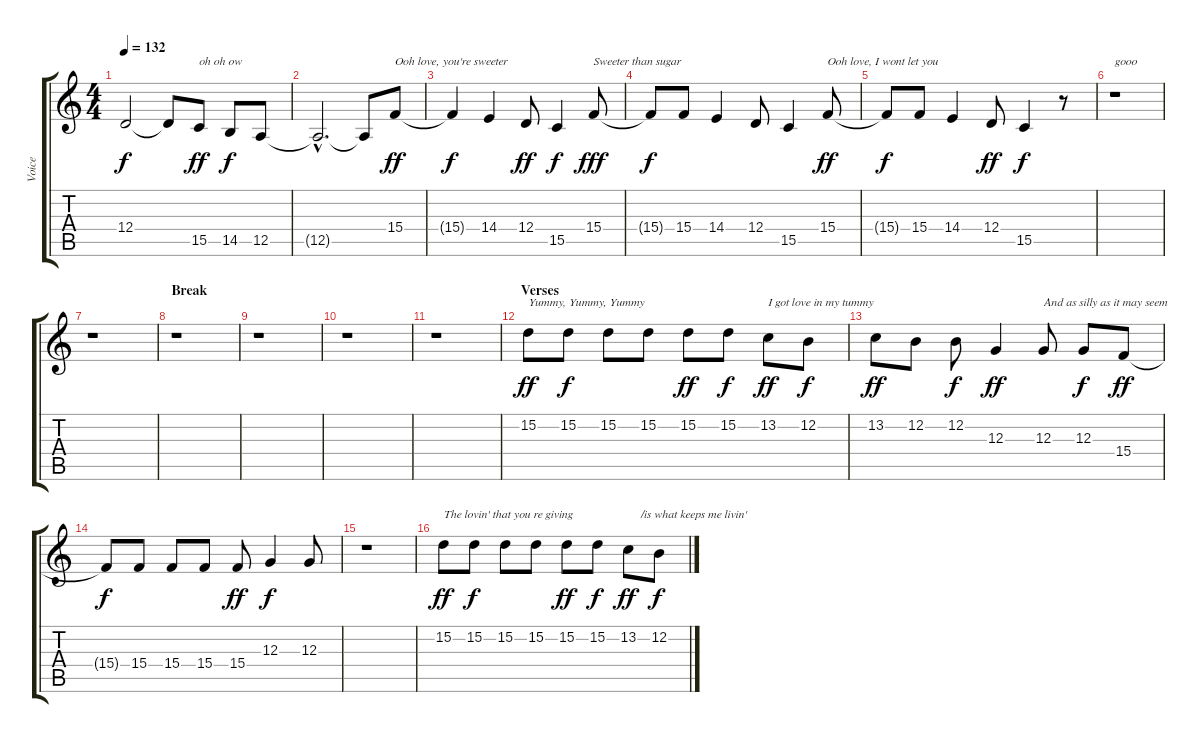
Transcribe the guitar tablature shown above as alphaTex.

\track ("Voice" "Voice") {instrument bassoon}
\staff {score tabs}
\tuning (E4 B3 G3 D3 A2 E2) {hide}
\ts (4 4)
\tempo 132
\clef g2
\ks c
12.4{t}.2{dy f} 12.4{t}.8 15.5.8{txt "oh oh ow" dy ff} 14.5.8{dy f} 12.5.8 |
12.5{hac t}.2{d} 12.5{t}.8 15.4.8{txt "Ooh love, you're sweeter" dy ff} |
15.4{t}.4{dy f} 14.4.4 12.4.8{dy ff} 15.5.4{dy f} 15.4.8{txt "Sweeter than sugar" dy fff} |
15.4{t}.8{dy f} 15.4.8 14.4.4 12.4.8 15.5.4 15.4.8{txt "Ooh love, I wont let you " dy ff} |
15.4{t}.8{dy f} 15.4.8 14.4.4 12.4.8{dy ff} 15.5.4{dy f} r.8 |
r.1{txt "gooo"} |
r.1 |
\section ("" "Break")
r.1 |
r.1 |
r.1 |
r.1 |
\section ("" "Verses")
15.2.8{txt "Yummy, Yummy, Yummy" dy ff} 15.2.8{dy f} 15.2.8 15.2.8 15.2.8{dy ff} 15.2.8{dy f} 13.2.8{txt "I got love in my tummy" dy ff} 12.2.8{dy f} |
13.2.8{dy ff} 12.2.8 12.2.8{dy f} 12.3.4{dy ff} 12.3.8{txt "And as silly as it may seem"} 12.3.8{dy f} 15.4.8{dy ff} |
15.4{t}.8{dy f} 15.4.8 15.4.8 15.4.8 15.4.8{dy ff} 12.3.4{dy f} 12.3.8 |
r.1 |
15.2.8{txt "The lovin' that you re giving" dy ff} 15.2.8{dy f} 15.2.8 15.2.8 15.2.8{dy ff} 15.2.8{dy f} 13.2.8{txt "    /is what keeps me livin'" dy ff} 12.2.8{dy f}
